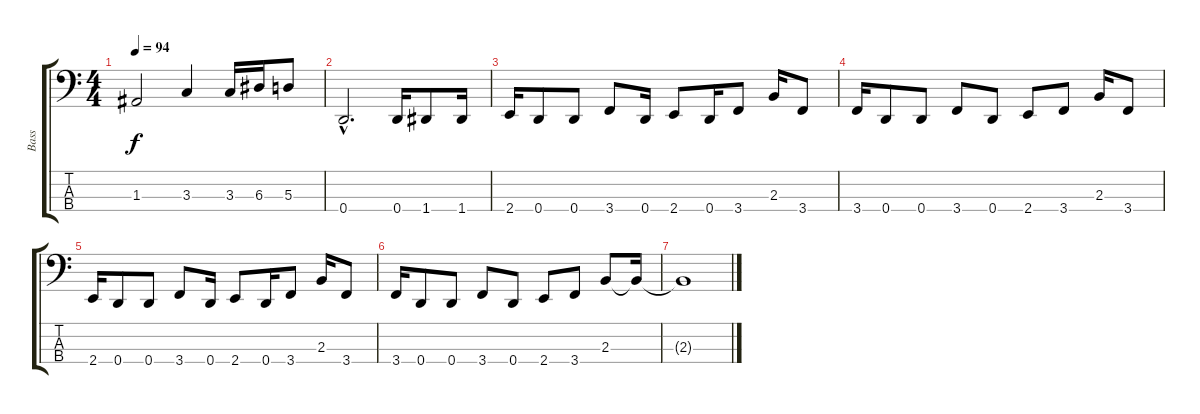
\track ("Bass" "Bass") {instrument electricbasspick}
\staff {score tabs}
\tuning (G2 D2 A1 D1) {hide}
\ts (4 4)
\tempo 94
\clef f4
\ks c
1.3.2{dy f} 3.3.4 3.3.16 6.3.16 5.3.8 |
0.4{hac}.2{d} 0.4.16 1.4.8 1.4.16 |
2.4.16 0.4.8 0.4.8 3.4.8 0.4.16 2.4.8 0.4.16 3.4.8 2.3.16 3.4.8 |
3.4.16 0.4.8 0.4.8 3.4.8 0.4.8 2.4.8 3.4.8 2.3.16 3.4.8 |
2.4.16 0.4.8 0.4.8 3.4.8 0.4.16 2.4.8 0.4.16 3.4.8 2.3.16 3.4.8 |
3.4.16 0.4.8 0.4.8 3.4.8 0.4.8 2.4.8 3.4.8 2.3.8 2.3{t}.16 |
2.3{t}.1
